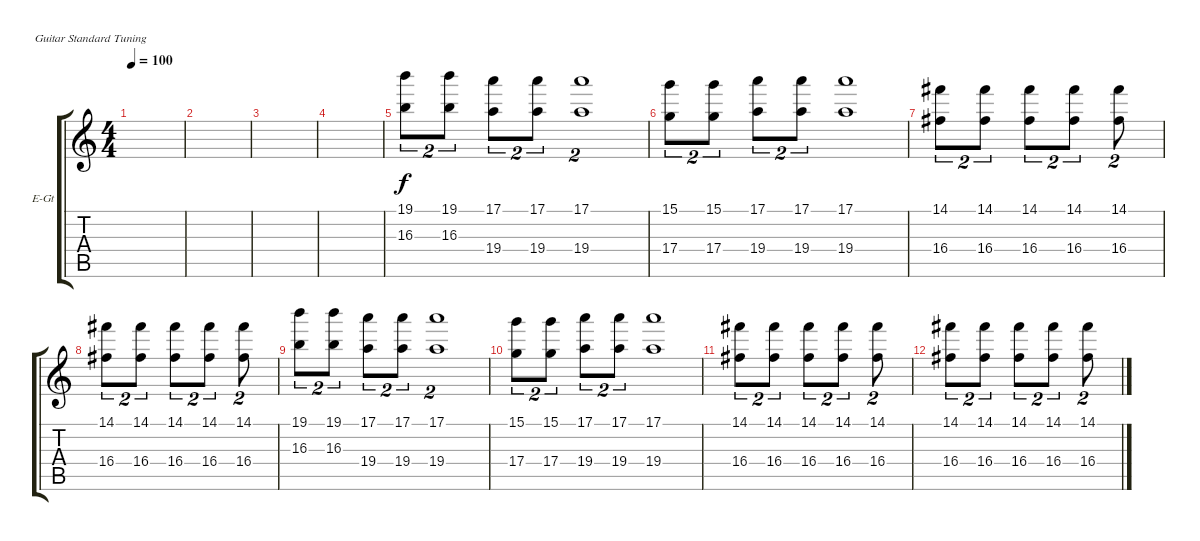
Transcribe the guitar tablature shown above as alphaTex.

\defaultSystemsLayout 4
\bracketExtendMode groupsimilarinstruments
\firstSystemTrackNameOrientation horizontal
\otherSystemsTrackNameOrientation horizontal
\track ("Electric Guitar" "E-Gt") {instrument electricguitarclean}
\staff {score tabs}
\tuning (E4 B3 G3 D3 A2 E2)
\ts (4 4)
\tempo 100
\clef g2
\scale
0.333333
\ks c
|
\scale
0.333333 |
\scale
0.333333 |
\scale
0.333333 |
\scale
0.333333 (16.3 19.1).8{tu (2 3)} (16.3 19.1).8{tu (2 3)} (19.4 17.1).8{tu (2 3)} (19.4 17.1).8{tu (2 3)} (19.4 17.1).1{tu (2 3)} |
\scale
0.333333 (17.4 15.1).8{tu (2 3)} (17.4 15.1).8{tu (2 3)} (19.4 17.1).8{tu (2 3)} (19.4 17.1).8{tu (2 3)} (19.4 17.1).1 |
\scale
0.333333 (16.4 14.1).8{tu (2 3)} (16.4 14.1).8{tu (2 3)} (16.4 14.1).8{tu (2 3)} (16.4 14.1).8{tu (2 3)} (16.4 14.1).8{tu (2 3)} |
\scale
0.333333 (16.4 14.1).8{tu (2 3)} (16.4 14.1).8{tu (2 3)} (16.4 14.1).8{tu (2 3)} (16.4 14.1).8{tu (2 3)} (16.4 14.1).8{tu (2 3)} |
\scale
0.333333 (16.3 19.1).8{tu (2 3)} (16.3 19.1).8{tu (2 3)} (19.4 17.1).8{tu (2 3)} (19.4 17.1).8{tu (2 3)} (19.4 17.1).1{tu (2 3)} |
\scale
0.333333 (17.4 15.1).8{tu (2 3)} (17.4 15.1).8{tu (2 3)} (19.4 17.1).8{tu (2 3)} (19.4 17.1).8{tu (2 3)} (19.4 17.1).1 |
\scale
0.333333 (16.4 14.1).8{tu (2 3)} (16.4 14.1).8{tu (2 3)} (16.4 14.1).8{tu (2 3)} (16.4 14.1).8{tu (2 3)} (16.4 14.1).8{tu (2 3)} |
\scale
0.333333 (16.4 14.1).8{tu (2 3)} (16.4 14.1).8{tu (2 3)} (16.4 14.1).8{tu (2 3)} (16.4 14.1).8{tu (2 3)} (16.4 14.1).8{tu (2 3)} |
\scale
0.333333 |
\scale
0.333333 |
\scale
0.333333 |
\scale
0.333333
